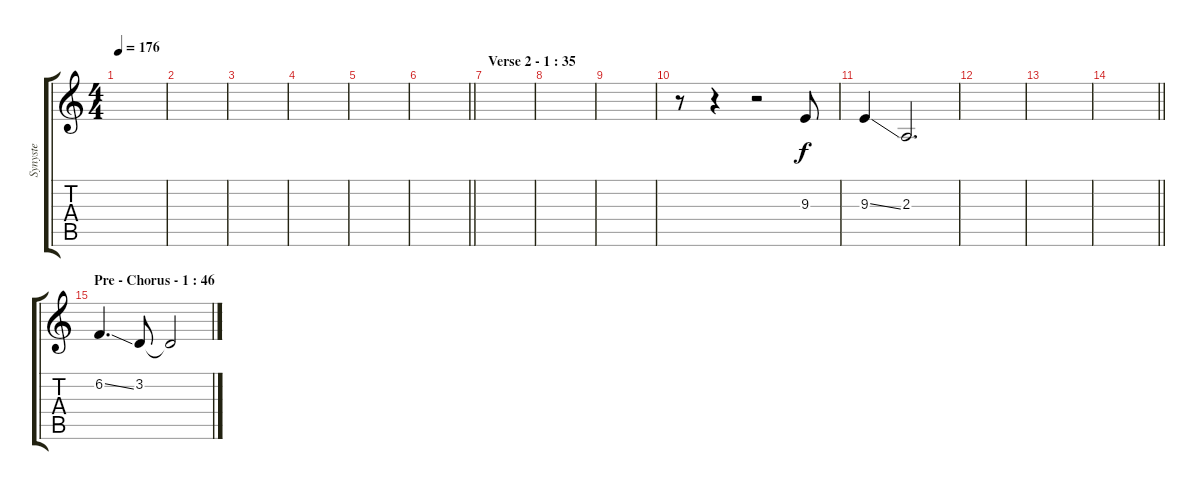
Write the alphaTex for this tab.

\track ("   Synyster Gates - Vocals" "   Synyste") {instrument sopranosax}
\staff {score tabs}
\tuning (E4 B3 G3 D3 A2 E2) {hide}
\ts (4 4)
\tempo 176
\clef g2
\ks c
|
|
|
|
|
\barLineRight lightlight
|
\section ("" "Verse 2 - 1 : 35")
|
|
|
r.8 r.4 r.2 9.3.8 |
9.3{ss}.4 2.3.2{d} |
|
|
\barLineRight lightlight
|
\section ("" "Pre - Chorus - 1 : 46")
6.2{ss}.4{d} 3.2.8 3.2{t}.2
